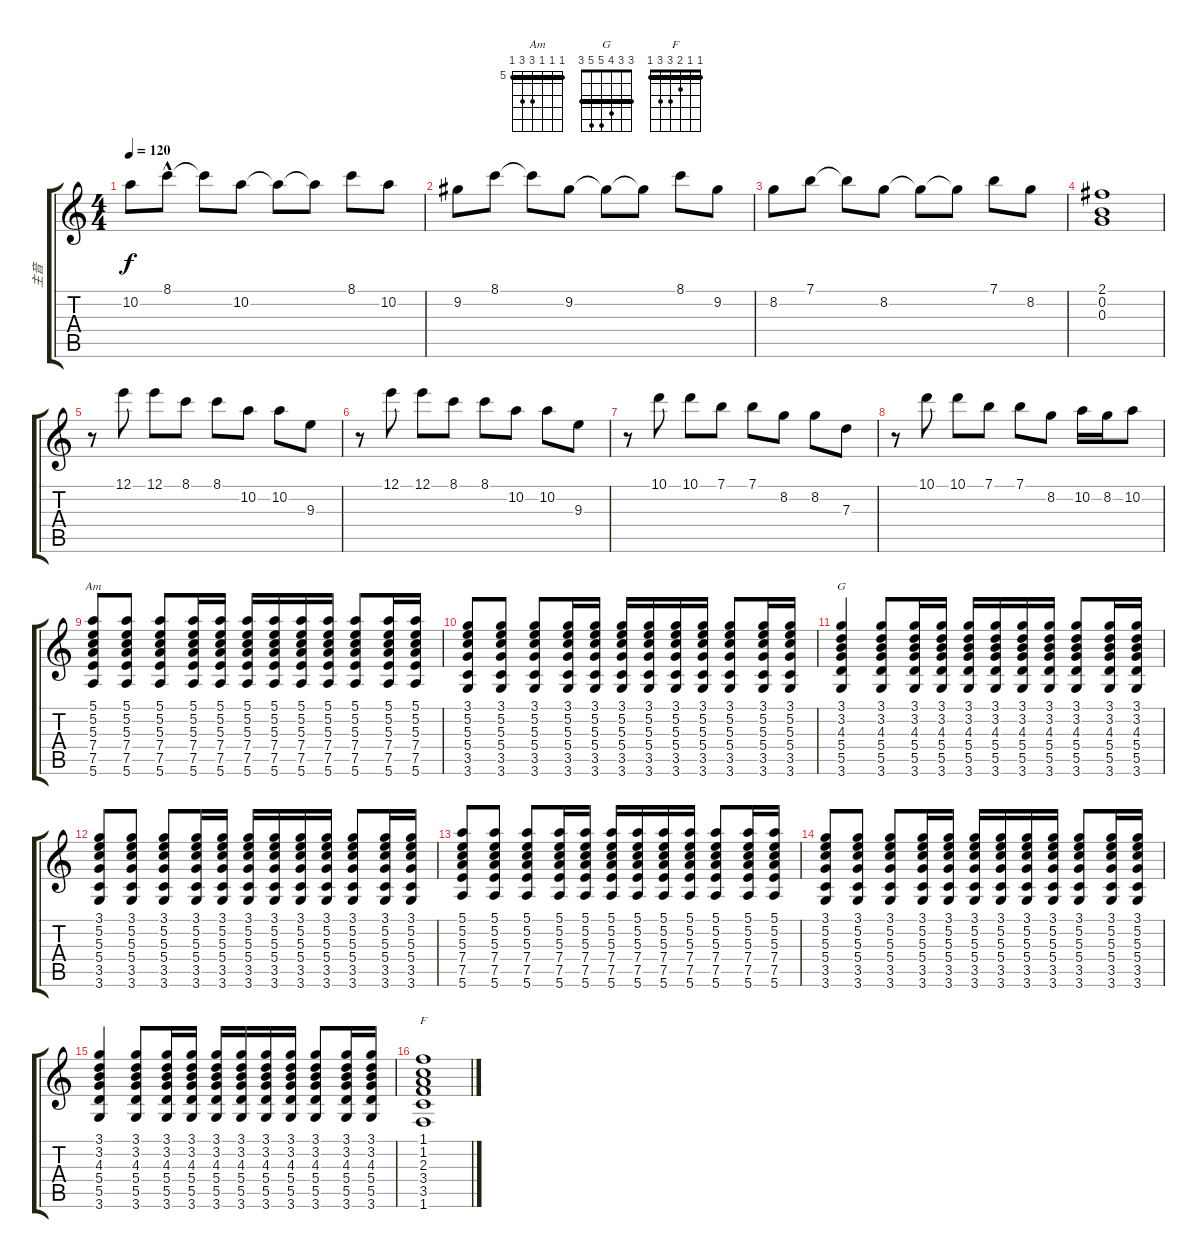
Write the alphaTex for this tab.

\track ("主音" "主音") {instrument distortionguitar}
\staff {score tabs}
\tuning (E4 B3 G3 D3 A2 E2) {hide}
\chord ("Am" 5 5 5 7 7 5) {firstfret 5 barre 5}
\chord ("G" 3 3 4 5 5 3) {barre 3}
\chord ("F" 1 1 2 3 3 1) {barre 1}
\ts (4 4)
\tempo 120
\clef g2
\ks c
10.2.8{dy f} 8.1{hac}.8 8.1{t}.8 10.2.8 10.2{t}.8 10.2{t}.8 8.1.8 10.2.8 |
9.2.8 8.1.8 8.1{t}.8 9.2.8 9.2{t}.8 9.2{t}.8 8.1.8 9.2.8 |
8.2.8 7.1.8 7.1{t}.8 8.2.8 8.2{t}.8 8.2{t}.8 7.1.8 8.2.8 |
(2.1 0.2 0.3).1 |
r.8 12.1.8 12.1.8 8.1.8 8.1.8 10.2.8 10.2.8 9.3.8 |
r.8 12.1.8 12.1.8 8.1.8 8.1.8 10.2.8 10.2.8 9.3.8 |
r.8 10.1.8 10.1.8 7.1.8 7.1.8 8.2.8 8.2.8 7.3.8 |
r.8 10.1.8 10.1.8 7.1.8 7.1.8 8.2.8 10.2.16 8.2.16 10.2.8 |
(5.1 5.2 5.3 7.4 7.5 5.6).8{ch "Am"} (5.1 5.2 5.3 7.4 7.5 5.6).8 (5.1 5.2 5.3 7.4 7.5 5.6).8 (5.1 5.2 5.3 7.4 7.5 5.6).16 (5.1 5.2 5.3 7.4 7.5 5.6).16 (5.1 5.2 5.3 7.4 7.5 5.6).16 (5.1 5.2 5.3 7.4 7.5 5.6).16 (5.1 5.2 5.3 7.4 7.5 5.6).16 (5.1 5.2 5.3 7.4 7.5 5.6).16 (5.1 5.2 5.3 7.4 7.5 5.6).8 (5.1 5.2 5.3 7.4 7.5 5.6).16 (5.1 5.2 5.3 7.4 7.5 5.6).16 |
(3.1 5.2 5.3 5.4 3.5 3.6).8 (3.1 5.2 5.3 5.4 3.5 3.6).8 (3.1 5.2 5.3 5.4 3.5 3.6).8 (3.1 5.2 5.3 5.4 3.5 3.6).16 (3.1 5.2 5.3 5.4 3.5 3.6).16 (3.1 5.2 5.3 5.4 3.5 3.6).16 (3.1 5.2 5.3 5.4 3.5 3.6).16 (3.1 5.2 5.3 5.4 3.5 3.6).16 (3.1 5.2 5.3 5.4 3.5 3.6).16 (3.1 5.2 5.3 5.4 3.5 3.6).8 (3.1 5.2 5.3 5.4 3.5 3.6).16 (3.1 5.2 5.3 5.4 3.5 3.6).16 |
(3.1 3.2 4.3 5.4 5.5 3.6).4{ch "G"} (3.1 3.2 4.3 5.4 5.5 3.6).8 (3.1 3.2 4.3 5.4 5.5 3.6).16 (3.1 3.2 4.3 5.4 5.5 3.6).16 (3.1 3.2 4.3 5.4 5.5 3.6).16 (3.1 3.2 4.3 5.4 5.5 3.6).16 (3.1 3.2 4.3 5.4 5.5 3.6).16 (3.1 3.2 4.3 5.4 5.5 3.6).16 (3.1 3.2 4.3 5.4 5.5 3.6).8 (3.1 3.2 4.3 5.4 5.5 3.6).16 (3.1 3.2 4.3 5.4 5.5 3.6).16 |
(3.1 5.2 5.3 5.4 3.5 3.6).8 (3.1 5.2 5.3 5.4 3.5 3.6).8 (3.1 5.2 5.3 5.4 3.5 3.6).8 (3.1 5.2 5.3 5.4 3.5 3.6).16 (3.1 5.2 5.3 5.4 3.5 3.6).16 (3.1 5.2 5.3 5.4 3.5 3.6).16 (3.1 5.2 5.3 5.4 3.5 3.6).16 (3.1 5.2 5.3 5.4 3.5 3.6).16 (3.1 5.2 5.3 5.4 3.5 3.6).16 (3.1 5.2 5.3 5.4 3.5 3.6).8 (3.1 5.2 5.3 5.4 3.5 3.6).16 (3.1 5.2 5.3 5.4 3.5 3.6).16 |
(5.1 5.2 5.3 7.4 7.5 5.6).8 (5.1 5.2 5.3 7.4 7.5 5.6).8 (5.1 5.2 5.3 7.4 7.5 5.6).8 (5.1 5.2 5.3 7.4 7.5 5.6).16 (5.1 5.2 5.3 7.4 7.5 5.6).16 (5.1 5.2 5.3 7.4 7.5 5.6).16 (5.1 5.2 5.3 7.4 7.5 5.6).16 (5.1 5.2 5.3 7.4 7.5 5.6).16 (5.1 5.2 5.3 7.4 7.5 5.6).16 (5.1 5.2 5.3 7.4 7.5 5.6).8 (5.1 5.2 5.3 7.4 7.5 5.6).16 (5.1 5.2 5.3 7.4 7.5 5.6).16 |
(3.1 5.2 5.3 5.4 3.5 3.6).8 (3.1 5.2 5.3 5.4 3.5 3.6).8 (3.1 5.2 5.3 5.4 3.5 3.6).8 (3.1 5.2 5.3 5.4 3.5 3.6).16 (3.1 5.2 5.3 5.4 3.5 3.6).16 (3.1 5.2 5.3 5.4 3.5 3.6).16 (3.1 5.2 5.3 5.4 3.5 3.6).16 (3.1 5.2 5.3 5.4 3.5 3.6).16 (3.1 5.2 5.3 5.4 3.5 3.6).16 (3.1 5.2 5.3 5.4 3.5 3.6).8 (3.1 5.2 5.3 5.4 3.5 3.6).16 (3.1 5.2 5.3 5.4 3.5 3.6).16 |
(3.1 3.2 4.3 5.4 5.5 3.6).4 (3.1 3.2 4.3 5.4 5.5 3.6).8 (3.1 3.2 4.3 5.4 5.5 3.6).16 (3.1 3.2 4.3 5.4 5.5 3.6).16 (3.1 3.2 4.3 5.4 5.5 3.6).16 (3.1 3.2 4.3 5.4 5.5 3.6).16 (3.1 3.2 4.3 5.4 5.5 3.6).16 (3.1 3.2 4.3 5.4 5.5 3.6).16 (3.1 3.2 4.3 5.4 5.5 3.6).8 (3.1 3.2 4.3 5.4 5.5 3.6).16 (3.1 3.2 4.3 5.4 5.5 3.6).16 |
(1.1 1.2 2.3 3.4 3.5 1.6).1{ch "F"}
